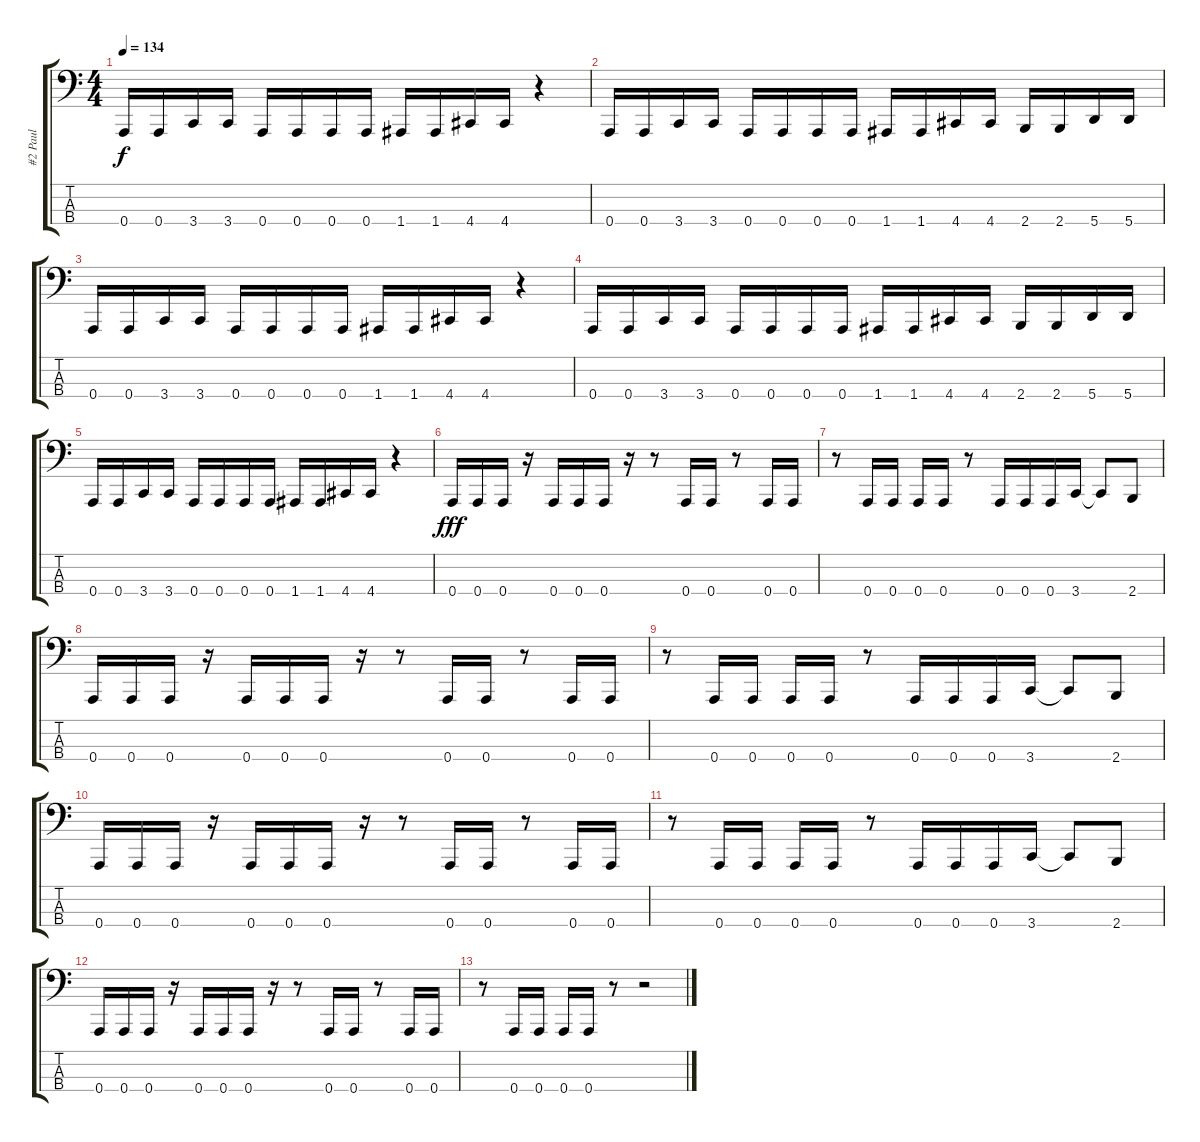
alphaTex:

\track ("#2 Paul" "#2 Paul") {instrument electricbasspick}
\staff {score tabs}
\tuning (D2 A1 E1 A0) {hide}
\ts (4 4)
\tempo 134
\clef f4
\ks c
0.4.16{dy f} 0.4.16 3.4.16 3.4.16 0.4.16 0.4.16 0.4.16 0.4.16 1.4.16 1.4.16 4.4.16 4.4.16 r.4 |
0.4.16 0.4.16 3.4.16 3.4.16 0.4.16 0.4.16 0.4.16 0.4.16 1.4.16 1.4.16 4.4.16 4.4.16 2.4.16 2.4.16 5.4.16 5.4.16 |
0.4.16 0.4.16 3.4.16 3.4.16 0.4.16 0.4.16 0.4.16 0.4.16 1.4.16 1.4.16 4.4.16 4.4.16 r.4 |
0.4.16 0.4.16 3.4.16 3.4.16 0.4.16 0.4.16 0.4.16 0.4.16 1.4.16 1.4.16 4.4.16 4.4.16 2.4.16 2.4.16 5.4.16 5.4.16 |
0.4.16 0.4.16 3.4.16 3.4.16 0.4.16 0.4.16 0.4.16 0.4.16 1.4.16 1.4.16 4.4.16 4.4.16 r.4 |
0.4.16{dy fff} 0.4.16 0.4.16 r.16 0.4.16 0.4.16 0.4.16 r.16 r.8 0.4.16 0.4.16 r.8 0.4.16 0.4.16 |
r.8 0.4.16 0.4.16 0.4.16 0.4.16 r.8 0.4.16 0.4.16 0.4.16 3.4.16 3.4{t}.8 2.4.8 |
0.4.16 0.4.16 0.4.16 r.16 0.4.16 0.4.16 0.4.16 r.16 r.8 0.4.16 0.4.16 r.8 0.4.16 0.4.16 |
r.8 0.4.16 0.4.16 0.4.16 0.4.16 r.8 0.4.16 0.4.16 0.4.16 3.4.16 3.4{t}.8 2.4.8 |
0.4.16 0.4.16 0.4.16 r.16 0.4.16 0.4.16 0.4.16 r.16 r.8 0.4.16 0.4.16 r.8 0.4.16 0.4.16 |
r.8 0.4.16 0.4.16 0.4.16 0.4.16 r.8 0.4.16 0.4.16 0.4.16 3.4.16 3.4{t}.8 2.4.8 |
0.4.16 0.4.16 0.4.16 r.16 0.4.16 0.4.16 0.4.16 r.16 r.8 0.4.16 0.4.16 r.8 0.4.16 0.4.16 |
r.8 0.4.16 0.4.16 0.4.16 0.4.16 r.8 r.2
